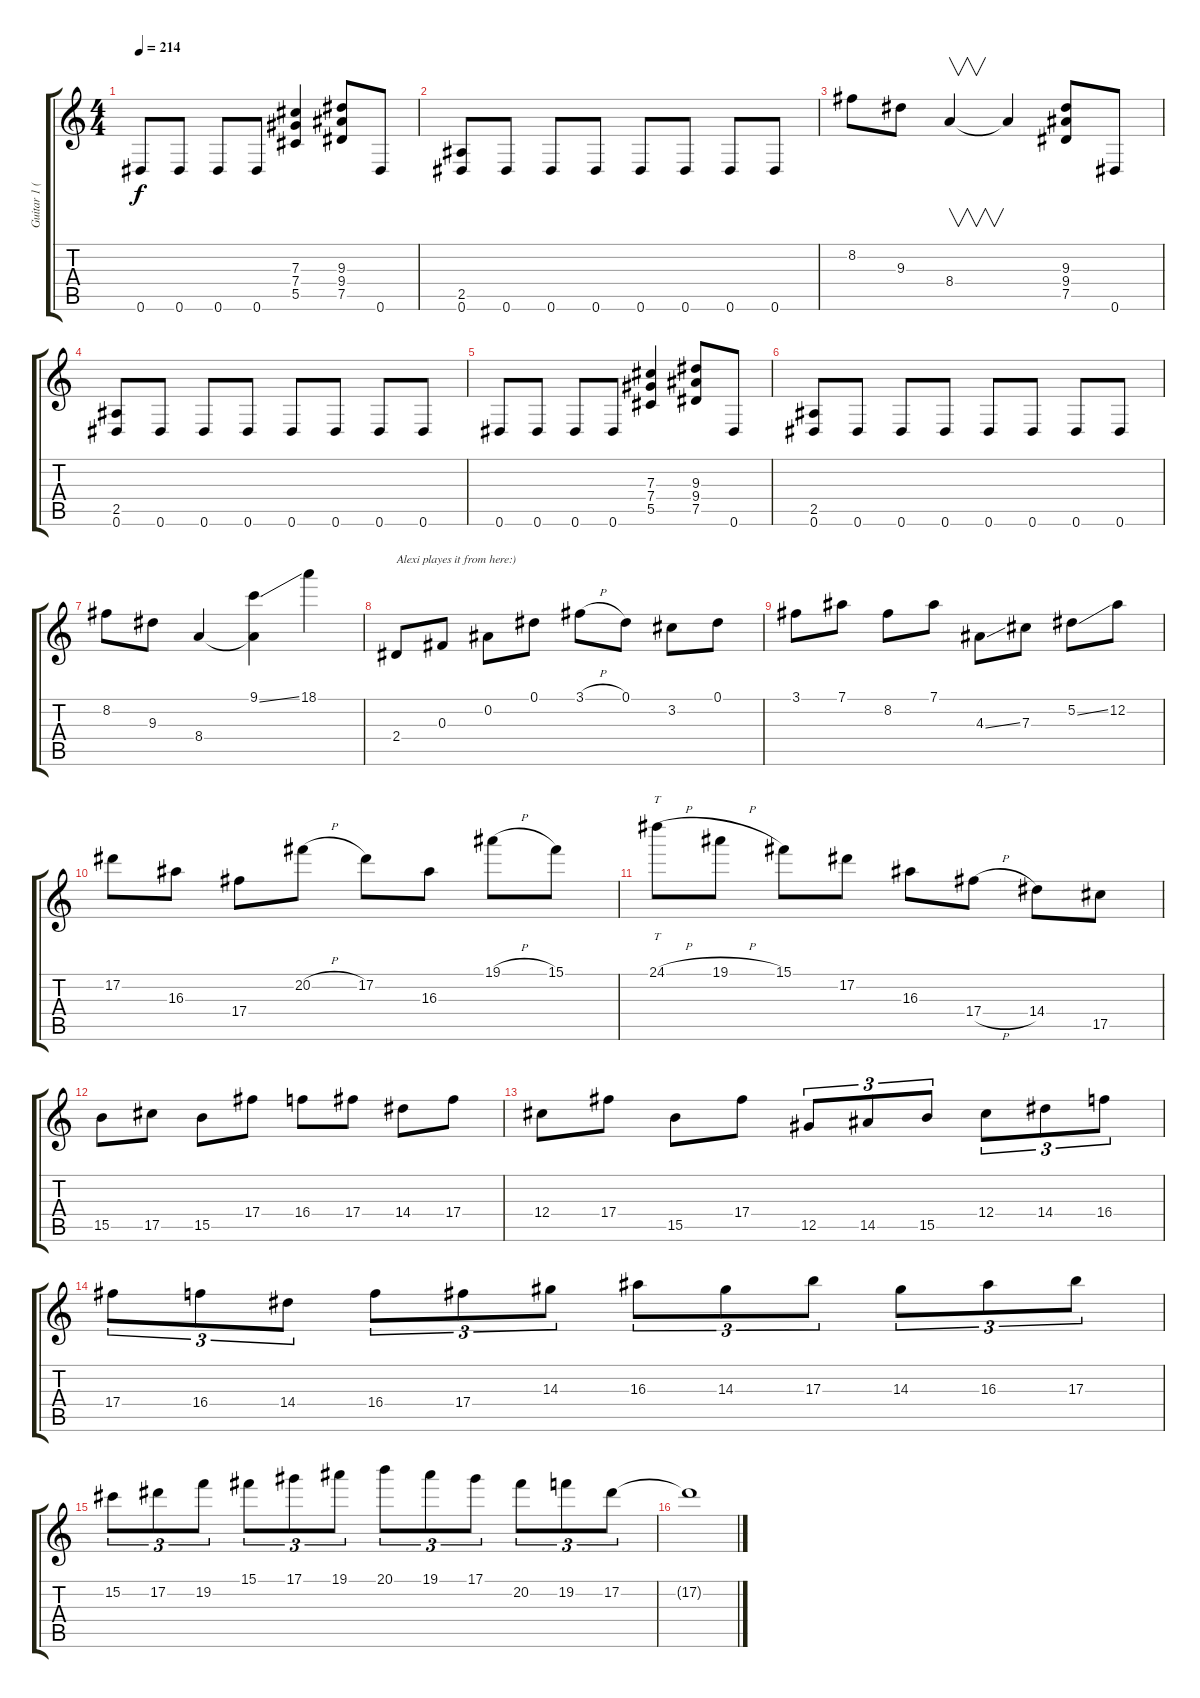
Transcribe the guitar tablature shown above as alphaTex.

\track ("Guitar 1 (Alexi)" "Guitar 1 (") {instrument distortionguitar}
\staff {score tabs}
\tuning (Eb4 Bb3 Gb3 Db3 Ab2 Eb2) {hide}
\ts (4 4)
\tempo 214
\clef g2
\ks c
0.6.8{dy f} 0.6.8 0.6.8 0.6.8 (7.3 7.4 5.5).4 (9.3 9.4 7.5).8 0.6.8 |
(2.5 0.6).8 0.6.8 0.6.8 0.6.8 0.6.8 0.6.8 0.6.8 0.6.8 |
8.2.8 9.3.8 8.4.4{v} 8.4{t}.4 (9.3 9.4 7.5).8 0.6.8 |
(2.5 0.6).8 0.6.8 0.6.8 0.6.8 0.6.8 0.6.8 0.6.8 0.6.8 |
0.6.8 0.6.8 0.6.8 0.6.8 (7.3 7.4 5.5).4 (9.3 9.4 7.5).8 0.6.8 |
(2.5 0.6).8 0.6.8 0.6.8 0.6.8 0.6.8 0.6.8 0.6.8 0.6.8 |
8.2.8 9.3.8 8.4.4 (9.1{ss} 8.4{t}).4 18.1.4 |
2.4.8{txt "Alexi playes it from here:)"} 0.3.8 0.2.8 0.1.8 3.1{h}.8 0.1.8 3.2.8 0.1.8 |
3.1.8 7.1.8 8.2.8 7.1.8 4.3{ss}.8 7.3.8 5.2{ss}.8 12.2.8 |
17.2.8 16.3.8 17.4.8 20.2{h}.8 17.2.8 16.3.8 19.1{h}.8 15.1.8 |
24.1{h}.8{tt} 19.1{h}.8 15.1.8 17.2.8 16.3.8 17.4{h}.8 14.4.8 17.5.8 |
15.5.8 17.5.8 15.5.8 17.4.8 16.4.8 17.4.8 14.4.8 17.4.8 |
12.4.8 17.4.8 15.5.8 17.4.8 12.5.8{tu (3 2)} 14.5.8{tu (3 2)} 15.5.8{tu (3 2)} 12.4.8{tu (3 2)} 14.4.8{tu (3 2)} 16.4.8{tu (3 2)} |
17.4.8{tu (3 2)} 16.4.8{tu (3 2)} 14.4.8{tu (3 2)} 16.4.8{tu (3 2)} 17.4.8{tu (3 2)} 14.3.8{tu (3 2)} 16.3.8{tu (3 2)} 14.3.8{tu (3 2)} 17.3.8{tu (3 2)} 14.3.8{tu (3 2)} 16.3.8{tu (3 2)} 17.3.8{tu (3 2)} |
15.2.8{tu (3 2)} 17.2.8{tu (3 2)} 19.2.8{tu (3 2)} 15.1.8{tu (3 2)} 17.1.8{tu (3 2)} 19.1.8{tu (3 2)} 20.1.8{tu (3 2)} 19.1.8{tu (3 2)} 17.1.8{tu (3 2)} 20.2.8{tu (3 2)} 19.2.8{tu (3 2)} 17.2.8{tu (3 2)} |
17.2{t}.1
